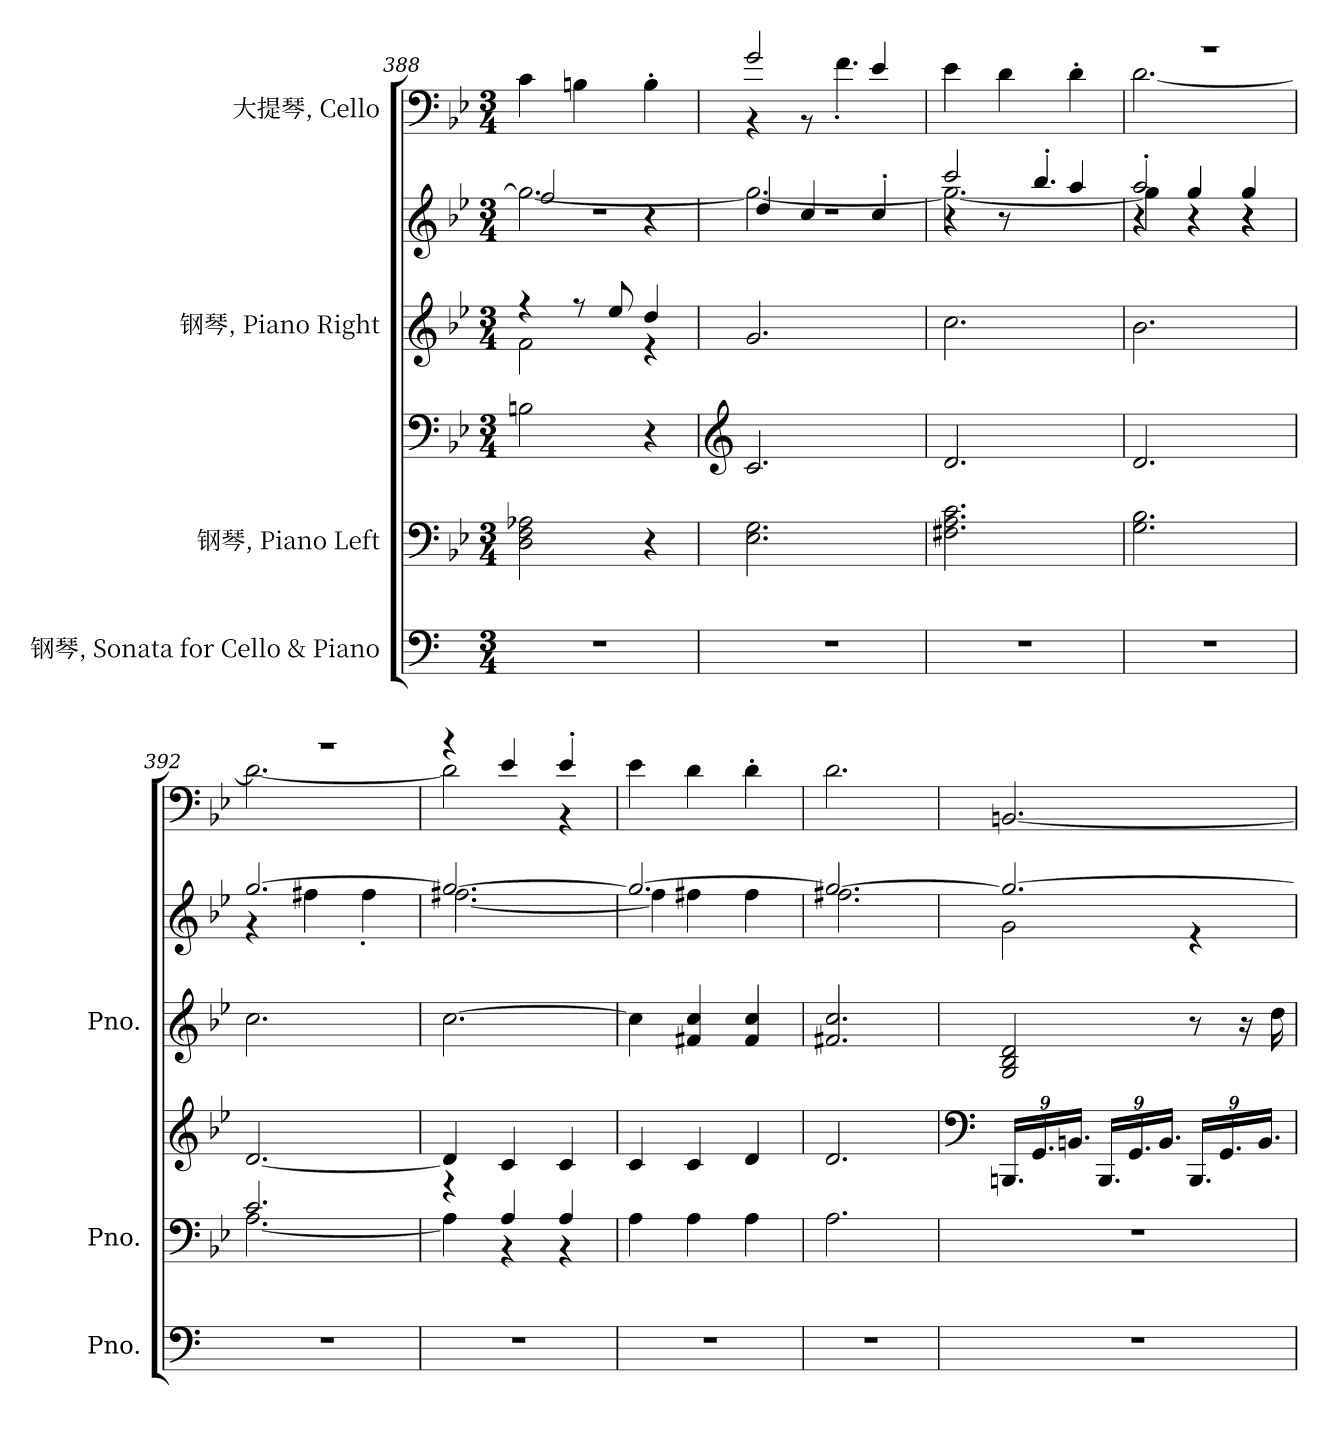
**kern	**kern	**kern	**kern	**kern	**kern
*part4	*part3	*part3	*part2	*part2	*part1
*staff6	*staff5	*staff4	*staff3	*staff2	*staff1
*I"钢琴, Sonata for Cello &amp; Piano	*I"钢琴, Piano Left	*	*I"钢琴, Piano Right	*	*I"大提琴, Cello
*I'Pno.	*I'Pno.	*	*I'Pno.	*	*
*clefF4	*clefF4	*clefF4	*clefG2	*clefG2	*clefF4
*k[]	*k[b-e-]	*k[b-e-]	*k[b-e-]	*k[b-e-]	*k[b-e-]
*M3/4	*M3/4	*M3/4	*M3/4	*M3/4	*M3/4
=388	=388	=388	=388	=388	=388
*	*	*	*^	*^	*
*	*	*	*	*	*	*^	*
2.r	2D\ 2F\ 2A-X\	2Bn\	4r	2f\	2.r	2.gg\_	2ff/	4c\
.	.	.	8r	.	.	.	.	4Bn\
.	.	.	8ee-/	.	.	.	.	.
.	4r	4r	4dd/	4r	.	.	4r	4B'\
*	*	*	*v	*v	*	*	*	*
=389	=389	=389	=389	=389	=389	=389	=389
*	*	*clefG2	*	*	*	*	*
*	*	*	*	*	*	*	*^
2.r	2.E-\ 2.G\	2.c/	2.g/	2.r	2.gg\_	4dd/	2g/	4r
.	.	.	.	.	.	4cc/	.	8r
.	.	.	.	.	.	.	.	4.f'\
.	.	.	.	.	.	4cc'/	4e-/	.
*	*	*	*	*	*	*	*v	*v
=390	=390	=390	=390	=390	=390	=390	=390
2.r	2.F#X\ 2.A\ 2.c\	2.d/	2.cc\	4r	2.gg\_	2ccc/	4e-\
.	.	.	.	8r	.	.	4d\
.	.	.	.	4.bb-'/	.	.	.
.	.	.	.	.	.	4aa/	4d'\
=391	=391	=391	=391	=391	=391	=391	=391
*	*	*	*	*	*	*	*^
2.r	2.G\ 2.B-\	2.d/	2.b-\	2aa'/	4gg\]	4r	2.r	[2.d\
.	.	.	.	.	4r	4gg/	.	.
.	.	.	.	4r	4r	4gg/	.	.
*	*	*	*	*	*v	*v	*	*
=392	=392	=392	=392	=392	=392	=392	=392
*	*^	*	*	*	*	*	*
2.r	2.c/	[2.A\	[2.d/	2.cc\	[2.gg/	4r	2.r	2.d\_
.	.	.	.	.	.	4ff#X\	.	.
.	.	.	.	.	.	4ff#'\	.	.
=393	=393	=393	=393	=393	=393	=393	=393	=393
2.r	4r	4A\]	4d/]	[2.cc\	2.gg/_	[2.ff#X\	4r	2d\]
.	4A/	4r	4c/	.	.	.	4e-/	.
.	4A/	4r	4c/	.	.	.	4e-'/	4r
*	*v	*v	*	*	*	*	*v	*v
!!LO:PB:g=z
=394	=394	=394	=394	=394	=394	=394
2.r	4A\	4c/	4cc\]	2.gg/_	4ff#\]	4e-\
.	4A\	4c/	4f#X/ 4cc/	.	4ff#X\	4d\
.	4A\	4d/	4f#/ 4cc/	.	4ff#\	4d'\
=395	=395	=395	=395	=395	=395	=395
2.r	2.A\	2.d/	2.f#X/ 2.cc/	2.gg/_	2.ff#X\	2.d\
=396	=396	=396	=396	=396	=396	=396
*	*	*clefF4	*	*	*	*
*	*	*Xbrackettup	*	*	*	*
2.r	2.r	18.BBBn/LL	2G/ 2B-/ 2d/	2.gg/_	2g\	[2.BBn/
.	.	18.GG/	.	.	.	.
.	.	18.BBn/JJ	.	.	.	.
.	.	18.BBB/LL	.	.	.	.
.	.	18.GG/	.	.	.	.
.	.	18.BB/JJ	.	.	.	.
.	.	18.BBB/LL	8r	.	4r	.
.	.	18.GG/	.	.	.	.
.	.	.	16r	.	.	.
.	.	18.BB/JJ	.	.	.	.
.	.	.	16dd\	.	.	.
*	*	*	*	*v	*v	*
=	=	=	=	=	=
*-	*-	*-	*-	*-	*-
